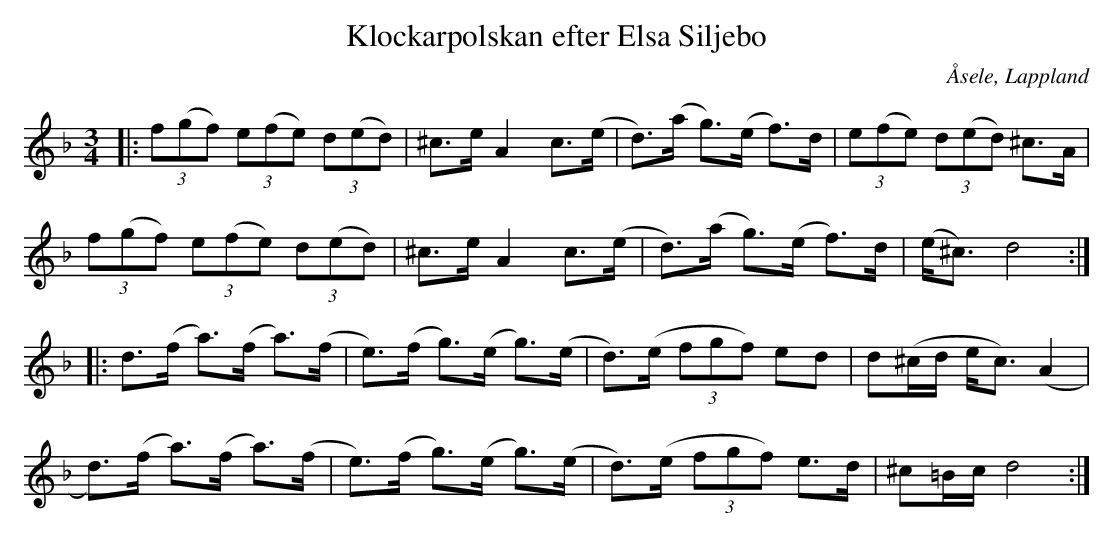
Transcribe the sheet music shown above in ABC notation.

X:1
T:Klockarpolskan efter Elsa Siljebo
O:Åsele, Lappland
M:3/4
L:1/8
K:Dm
|: (3f(gf) (3e(fe) (3d(ed) | ^c>e A2 c>(e | d)>(a g)>(e f)>d | (3e(fe) (3d(ed) ^c>A |
(3f(gf) (3e(fe) (3d(ed) | ^c>e A2 c>(e | d)>(a g)>(e f)>d | (e<^c) d4 :|
|:d>(f a)>(f a)>(f | e)>(f g)>(e g)>(e | d)>(e (3fgf) ed | d(^c/d/ e<c) (A2 |
d)(>f a)>(f a)>(f | e)>(f g)>(e g)>(e | d)>(e (3fgf) e>d | ^c=B/c/ d4 :|
